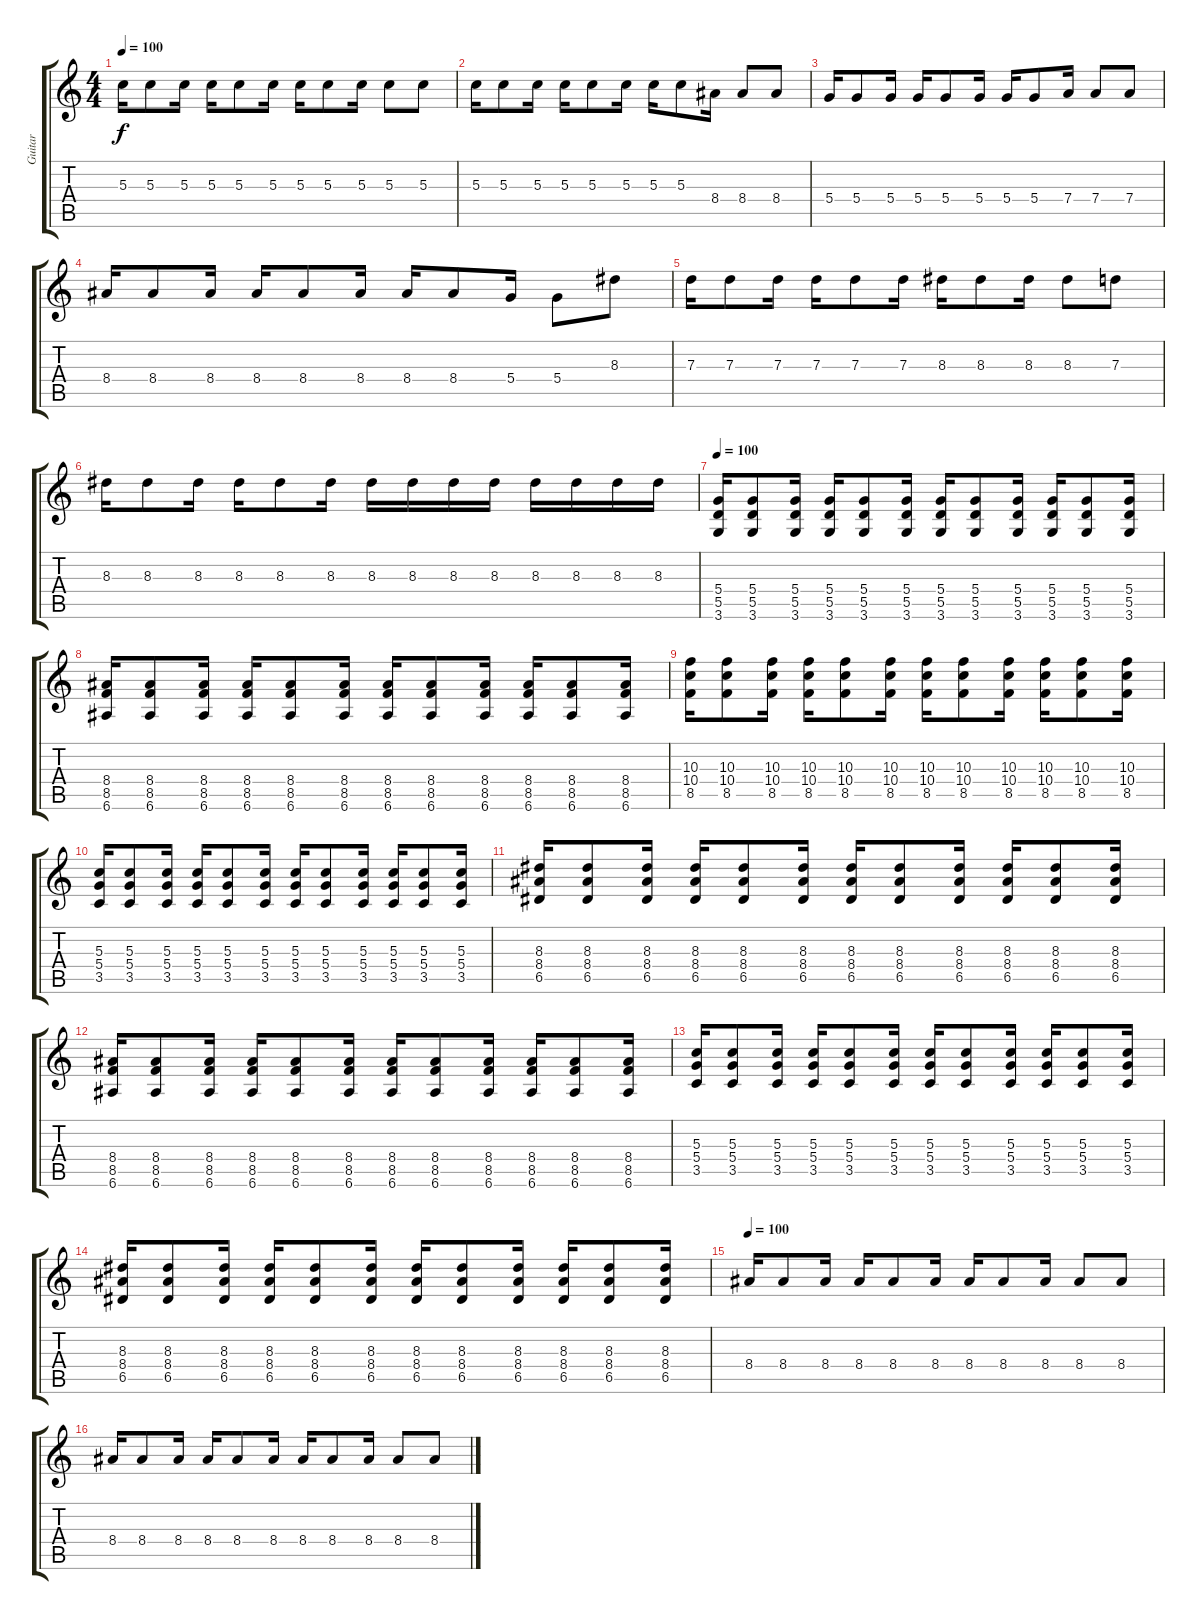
\track ("Guitar" "Guitar") {instrument distortionguitar}
\staff {score tabs}
\tuning (E4 B3 G3 D3 A2 E2) {hide}
\ts (4 4)
\tempo 100
\clef g2
\ks c
5.3.16{dy f} 5.3.8 5.3.16 5.3.16 5.3.8 5.3.16 5.3.16 5.3.8 5.3.16 5.3.8 5.3.8 |
5.3.16 5.3.8 5.3.16 5.3.16 5.3.8 5.3.16 5.3.16 5.3.8 8.4.16 8.4.8 8.4.8 |
5.4.16 5.4.8 5.4.16 5.4.16 5.4.8 5.4.16 5.4.16 5.4.8 7.4.16 7.4.8 7.4.8 |
8.4.16 8.4.8 8.4.16 8.4.16 8.4.8 8.4.16 8.4.16 8.4.8 5.4.16 5.4.8 8.3.8 |
7.3.16 7.3.8 7.3.16 7.3.16 7.3.8 7.3.16 8.3.16 8.3.8 8.3.16 8.3.8 7.3.8 |
8.3.16 8.3.8 8.3.16 8.3.16 8.3.8 8.3.16 8.3.16 8.3.16 8.3.16 8.3.16 8.3.16 8.3.16 8.3.16 8.3.16 |
\tempo 100
(5.4 5.5 3.6).16 (5.4 5.5 3.6).8 (5.4 5.5 3.6).16 (5.4 5.5 3.6).16 (5.4 5.5 3.6).8 (5.4 5.5 3.6).16 (5.4 5.5 3.6).16 (5.4 5.5 3.6).8 (5.4 5.5 3.6).16 (5.4 5.5 3.6).16 (5.4 5.5 3.6).8 (5.4 5.5 3.6).16 |
(8.4 8.5 6.6).16 (8.4 8.5 6.6).8 (8.4 8.5 6.6).16 (8.4 8.5 6.6).16 (8.4 8.5 6.6).8 (8.4 8.5 6.6).16 (8.4 8.5 6.6).16 (8.4 8.5 6.6).8 (8.4 8.5 6.6).16 (8.4 8.5 6.6).16 (8.4 8.5 6.6).8 (8.4 8.5 6.6).16 |
(10.3 10.4 8.5).16 (10.3 10.4 8.5).8 (10.3 10.4 8.5).16 (10.3 10.4 8.5).16 (10.3 10.4 8.5).8 (10.3 10.4 8.5).16 (10.3 10.4 8.5).16 (10.3 10.4 8.5).8 (10.3 10.4 8.5).16 (10.3 10.4 8.5).16 (10.3 10.4 8.5).8 (10.3 10.4 8.5).16 |
(5.3 5.4 3.5).16 (5.3 5.4 3.5).8 (5.3 5.4 3.5).16 (5.3 5.4 3.5).16 (5.3 5.4 3.5).8 (5.3 5.4 3.5).16 (5.3 5.4 3.5).16 (5.3 5.4 3.5).8 (5.3 5.4 3.5).16 (5.3 5.4 3.5).16 (5.3 5.4 3.5).8 (5.3 5.4 3.5).16 |
(8.3 8.4 6.5).16 (8.3 8.4 6.5).8 (8.3 8.4 6.5).16 (8.3 8.4 6.5).16 (8.3 8.4 6.5).8 (8.3 8.4 6.5).16 (8.3 8.4 6.5).16 (8.3 8.4 6.5).8 (8.3 8.4 6.5).16 (8.3 8.4 6.5).16 (8.3 8.4 6.5).8 (8.3 8.4 6.5).16 |
(8.4 8.5 6.6).16 (8.4 8.5 6.6).8 (8.4 8.5 6.6).16 (8.4 8.5 6.6).16 (8.4 8.5 6.6).8 (8.4 8.5 6.6).16 (8.4 8.5 6.6).16 (8.4 8.5 6.6).8 (8.4 8.5 6.6).16 (8.4 8.5 6.6).16 (8.4 8.5 6.6).8 (8.4 8.5 6.6).16 |
(5.3 5.4 3.5).16 (5.3 5.4 3.5).8 (5.3 5.4 3.5).16 (5.3 5.4 3.5).16 (5.3 5.4 3.5).8 (5.3 5.4 3.5).16 (5.3 5.4 3.5).16 (5.3 5.4 3.5).8 (5.3 5.4 3.5).16 (5.3 5.4 3.5).16 (5.3 5.4 3.5).8 (5.3 5.4 3.5).16 |
(8.3 8.4 6.5).16 (8.3 8.4 6.5).8 (8.3 8.4 6.5).16 (8.3 8.4 6.5).16 (8.3 8.4 6.5).8 (8.3 8.4 6.5).16 (8.3 8.4 6.5).16 (8.3 8.4 6.5).8 (8.3 8.4 6.5).16 (8.3 8.4 6.5).16 (8.3 8.4 6.5).8 (8.3 8.4 6.5).16 |
\tempo 100
8.4.16{volume 16} 8.4.8 8.4.16 8.4.16 8.4.8 8.4.16 8.4.16 8.4.8 8.4.16 8.4.8 8.4.8 |
8.4.16 8.4.8 8.4.16 8.4.16 8.4.8 8.4.16 8.4.16 8.4.8 8.4.16 8.4.8 8.4.8
